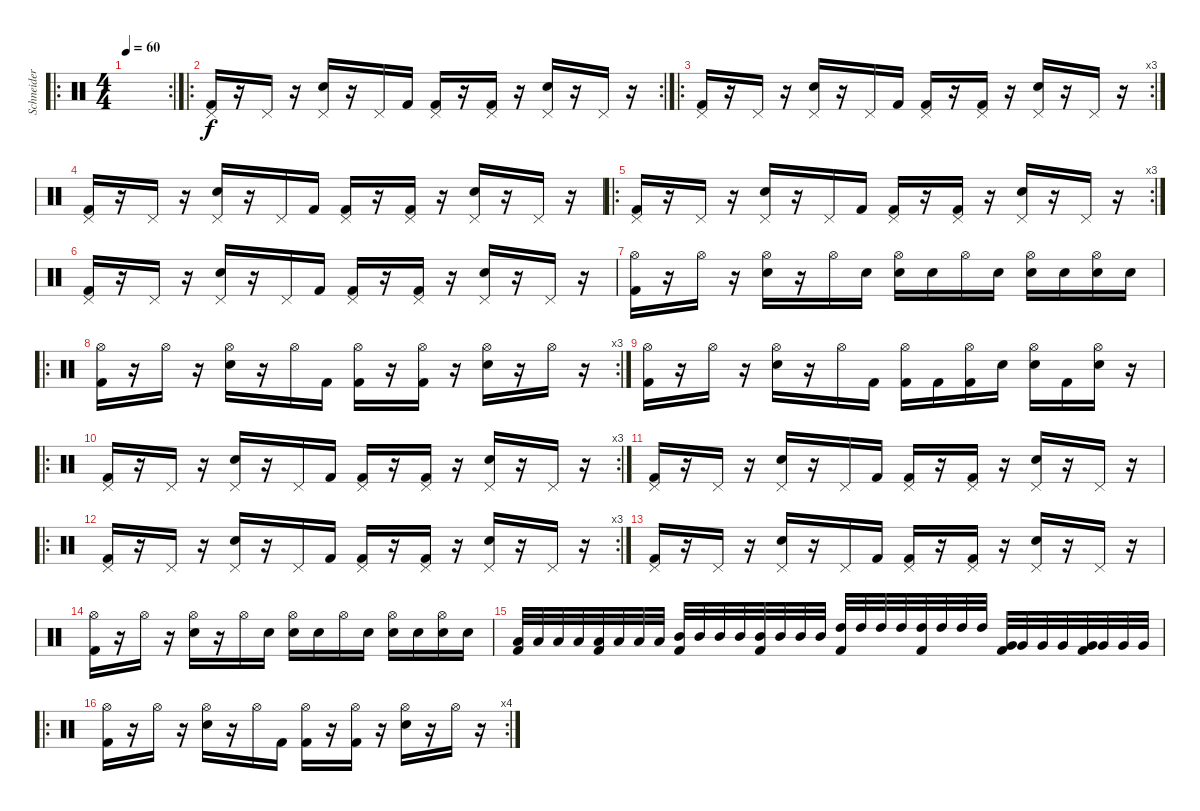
\track ("Schneider" "Schneider") {instrument percussion}
\staff {score}
\articulation defaults
\ro
\rc 2
\ts (4 4)
\tempo 60
\clef neutral
\ks c
|
\ro
\rc 2
("Pedal Hi-Hat (hit)" "Kick (hit) 2").16 r.16 "Pedal Hi-Hat (hit)".16 r.16 ("Pedal Hi-Hat (hit)" "Snare (hit) 2").16 r.16 "Pedal Hi-Hat (hit)".16 "Kick (hit) 2".16 ("Pedal Hi-Hat (hit)" "Kick (hit) 2").16 r.16 ("Pedal Hi-Hat (hit)" "Kick (hit) 2").16 r.16 ("Pedal Hi-Hat (hit)" "Snare (hit) 2").16 r.16 "Pedal Hi-Hat (hit)".16 r.16 |
\ro
\rc 3
("Pedal Hi-Hat (hit)" "Kick (hit) 2").16 r.16 "Pedal Hi-Hat (hit)".16 r.16 ("Pedal Hi-Hat (hit)" "Snare (hit) 2").16 r.16 "Pedal Hi-Hat (hit)".16 "Kick (hit) 2".16 ("Pedal Hi-Hat (hit)" "Kick (hit) 2").16 r.16 ("Pedal Hi-Hat (hit)" "Kick (hit) 2").16 r.16 ("Pedal Hi-Hat (hit)" "Snare (hit) 2").16 r.16 "Pedal Hi-Hat (hit)".16 r.16 |
("Pedal Hi-Hat (hit)" "Kick (hit) 2").16 r.16 "Pedal Hi-Hat (hit)".16 r.16 ("Pedal Hi-Hat (hit)" "Snare (hit) 2").16 r.16 "Pedal Hi-Hat (hit)".16 "Kick (hit) 2".16 ("Pedal Hi-Hat (hit)" "Kick (hit) 2").16 r.16 ("Pedal Hi-Hat (hit)" "Kick (hit) 2").16 r.16 ("Pedal Hi-Hat (hit)" "Snare (hit) 2").16 r.16 "Pedal Hi-Hat (hit)".16 r.16 |
\ro
\rc 3
("Pedal Hi-Hat (hit)" "Kick (hit) 2").16 r.16 "Pedal Hi-Hat (hit)".16 r.16 ("Pedal Hi-Hat (hit)" "Snare (hit) 2").16 r.16 "Pedal Hi-Hat (hit)".16 "Kick (hit) 2".16 ("Pedal Hi-Hat (hit)" "Kick (hit) 2").16 r.16 ("Pedal Hi-Hat (hit)" "Kick (hit) 2").16 r.16 ("Pedal Hi-Hat (hit)" "Snare (hit) 2").16 r.16 "Pedal Hi-Hat (hit)".16 r.16 |
("Pedal Hi-Hat (hit)" "Kick (hit) 2").16 r.16 "Pedal Hi-Hat (hit)".16 r.16 ("Pedal Hi-Hat (hit)" "Snare (hit) 2").16 r.16 "Pedal Hi-Hat (hit)".16 "Kick (hit) 2".16 ("Pedal Hi-Hat (hit)" "Kick (hit) 2").16 r.16 ("Pedal Hi-Hat (hit)" "Kick (hit) 2").16 r.16 ("Pedal Hi-Hat (hit)" "Snare (hit) 2").16 r.16 "Pedal Hi-Hat (hit)".16 r.16 |
("Hi-Hat (open)" "Kick (hit) 2").16 r.16 "Hi-Hat (open)".16 r.16 ("Hi-Hat (open)" "Snare (hit) 2").16 r.16 "Hi-Hat (open)".16 "Snare (hit) 2".16 ("Hi-Hat (open)" "Snare (hit) 2").16 "Snare (hit) 2".16 "Hi-Hat (open)".16 "Snare (hit) 2".16 ("Hi-Hat (open)" "Snare (hit) 2").16 "Snare (hit) 2".16 ("Hi-Hat (open)" "Snare (hit) 2").16 "Snare (hit) 2".16 |
\ro
\rc 3
("Hi-Hat (open)" "Kick (hit) 2").16 r.16 "Hi-Hat (open)".16 r.16 ("Hi-Hat (open)" "Snare (hit) 2").16 r.16 "Hi-Hat (open)".16 "Kick (hit) 2".16 ("Hi-Hat (open)" "Kick (hit) 2").16 r.16 ("Hi-Hat (open)" "Kick (hit) 2").16 r.16 ("Hi-Hat (open)" "Snare (hit) 2").16 r.16 "Hi-Hat (open)".16 r.16 |
("Hi-Hat (open)" "Kick (hit) 2").16 r.16 "Hi-Hat (open)".16 r.16 ("Hi-Hat (open)" "Snare (hit) 2").16 r.16 "Hi-Hat (open)".16 "Kick (hit) 2".16 ("Hi-Hat (open)" "Kick (hit) 2").16 "Kick (hit) 2".16 ("Hi-Hat (open)" "Kick (hit) 2").16 "Snare (hit) 2".16 ("Hi-Hat (open)" "Snare (hit) 2").16 "Kick (hit) 2".16 ("Hi-Hat (open)" "Snare (hit) 2").16 r.16 |
\ro
\rc 3
("Pedal Hi-Hat (hit)" "Kick (hit) 2").16 r.16 "Pedal Hi-Hat (hit)".16 r.16 ("Pedal Hi-Hat (hit)" "Snare (hit) 2").16 r.16 "Pedal Hi-Hat (hit)".16 "Kick (hit) 2".16 ("Pedal Hi-Hat (hit)" "Kick (hit) 2").16 r.16 ("Pedal Hi-Hat (hit)" "Kick (hit) 2").16 r.16 ("Pedal Hi-Hat (hit)" "Snare (hit) 2").16 r.16 "Pedal Hi-Hat (hit)".16 r.16 |
("Pedal Hi-Hat (hit)" "Kick (hit) 2").16 r.16 "Pedal Hi-Hat (hit)".16 r.16 ("Pedal Hi-Hat (hit)" "Snare (hit) 2").16 r.16 "Pedal Hi-Hat (hit)".16 "Kick (hit) 2".16 ("Pedal Hi-Hat (hit)" "Kick (hit) 2").16 r.16 ("Pedal Hi-Hat (hit)" "Kick (hit) 2").16 r.16 ("Pedal Hi-Hat (hit)" "Snare (hit) 2").16 r.16 "Pedal Hi-Hat (hit)".16 r.16 |
\ro
\rc 3
("Pedal Hi-Hat (hit)" "Kick (hit) 2").16 r.16 "Pedal Hi-Hat (hit)".16 r.16 ("Pedal Hi-Hat (hit)" "Snare (hit) 2").16 r.16 "Pedal Hi-Hat (hit)".16 "Kick (hit) 2".16 ("Pedal Hi-Hat (hit)" "Kick (hit) 2").16 r.16 ("Pedal Hi-Hat (hit)" "Kick (hit) 2").16 r.16 ("Pedal Hi-Hat (hit)" "Snare (hit) 2").16 r.16 "Pedal Hi-Hat (hit)".16 r.16 |
("Pedal Hi-Hat (hit)" "Kick (hit) 2").16 r.16 "Pedal Hi-Hat (hit)".16 r.16 ("Pedal Hi-Hat (hit)" "Snare (hit) 2").16 r.16 "Pedal Hi-Hat (hit)".16 "Kick (hit) 2".16 ("Pedal Hi-Hat (hit)" "Kick (hit) 2").16 r.16 ("Pedal Hi-Hat (hit)" "Kick (hit) 2").16 r.16 ("Pedal Hi-Hat (hit)" "Snare (hit) 2").16 r.16 "Pedal Hi-Hat (hit)".16 r.16 |
("Hi-Hat (open)" "Kick (hit) 2").16 r.16 "Hi-Hat (open)".16 r.16 ("Hi-Hat (open)" "Snare (hit) 2").16 r.16 "Hi-Hat (open)".16 "Snare (hit) 2".16 ("Hi-Hat (open)" "Snare (hit) 2").16 "Snare (hit) 2".16 "Hi-Hat (open)".16 "Snare (hit) 2".16 ("Hi-Hat (open)" "Snare (hit) 2").16 "Snare (hit) 2".16 ("Hi-Hat (open)" "Snare (hit) 2").16 "Snare (hit) 2".16 |
("Low Tom (hit)" "Kick (hit) 2").32{balance 0} "Low Tom (hit)".32{balance 16} "Low Tom (hit)".32 "Low Tom (hit)".32 ("Low Tom (hit)" "Kick (hit) 2").32 "Low Tom (hit)".32 "Low Tom (hit)".32 "Low Tom (hit)".32 ("Mid Tom (hit)" "Kick (hit) 2").32 "Mid Tom (hit)".32 "Mid Tom (hit)".32 "Mid Tom (hit)".32 ("Mid Tom (hit)" "Kick (hit) 2").32 "Mid Tom (hit)".32 "Mid Tom (hit)".32 "Mid Tom (hit)".32 ("High Tom (hit)" "Kick (hit) 2").32 "High Tom (hit)".32 "High Tom (hit)".32 "High Tom (hit)".32 ("High Tom (hit)" "Kick (hit) 2").32 "High Tom (hit)".32 "High Tom (hit)".32 "High Tom (hit)".32 ("Very Low Tom (hit)" "Kick (hit) 2").32 "Very Low Tom (hit)".32 "Very Low Tom (hit)".32 "Very Low Tom (hit)".32 ("Very Low Tom (hit)" "Kick (hit) 2").32 "Very Low Tom (hit)".32 "Very Low Tom (hit)".32 "Very Low Tom (hit)".32 |
\ro
\rc 4
("Hi-Hat (open)" "Kick (hit) 2").16{balance 8} r.16 "Hi-Hat (open)".16 r.16 ("Hi-Hat (open)" "Snare (hit) 2").16 r.16 "Hi-Hat (open)".16 "Kick (hit) 2".16 ("Hi-Hat (open)" "Kick (hit) 2").16 r.16 ("Hi-Hat (open)" "Kick (hit) 2").16 r.16 ("Hi-Hat (open)" "Snare (hit) 2").16 r.16 "Hi-Hat (open)".16 r.16
